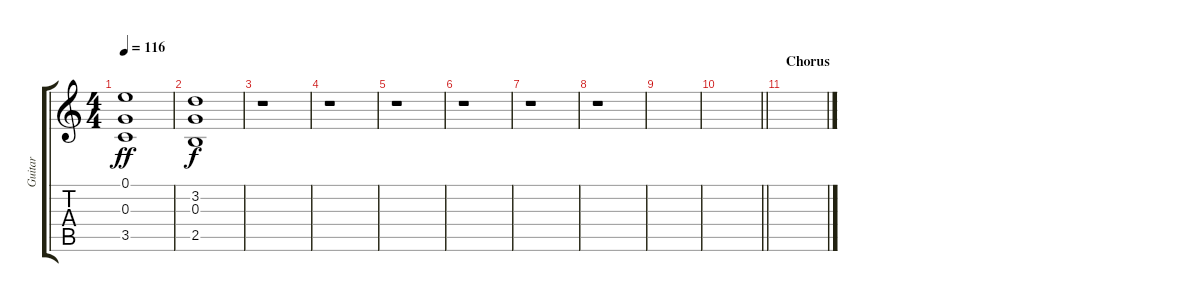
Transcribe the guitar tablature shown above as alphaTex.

\track ("Guitar" "Guitar") {instrument distortionguitar}
\staff {score tabs}
\tuning (E4 B3 G3 D3 A2 E2) {hide}
\ts (4 4)
\tempo 116
\clef g2
\ks c
(0.1 0.3 3.5).1{dy ff} |
(3.2 0.3 2.5).1{dy f} |
r.1 |
r.1 |
r.1 |
r.1 |
r.1 |
r.1 |
|
\barLineRight lightlight
|
\section ("" "Chorus")
